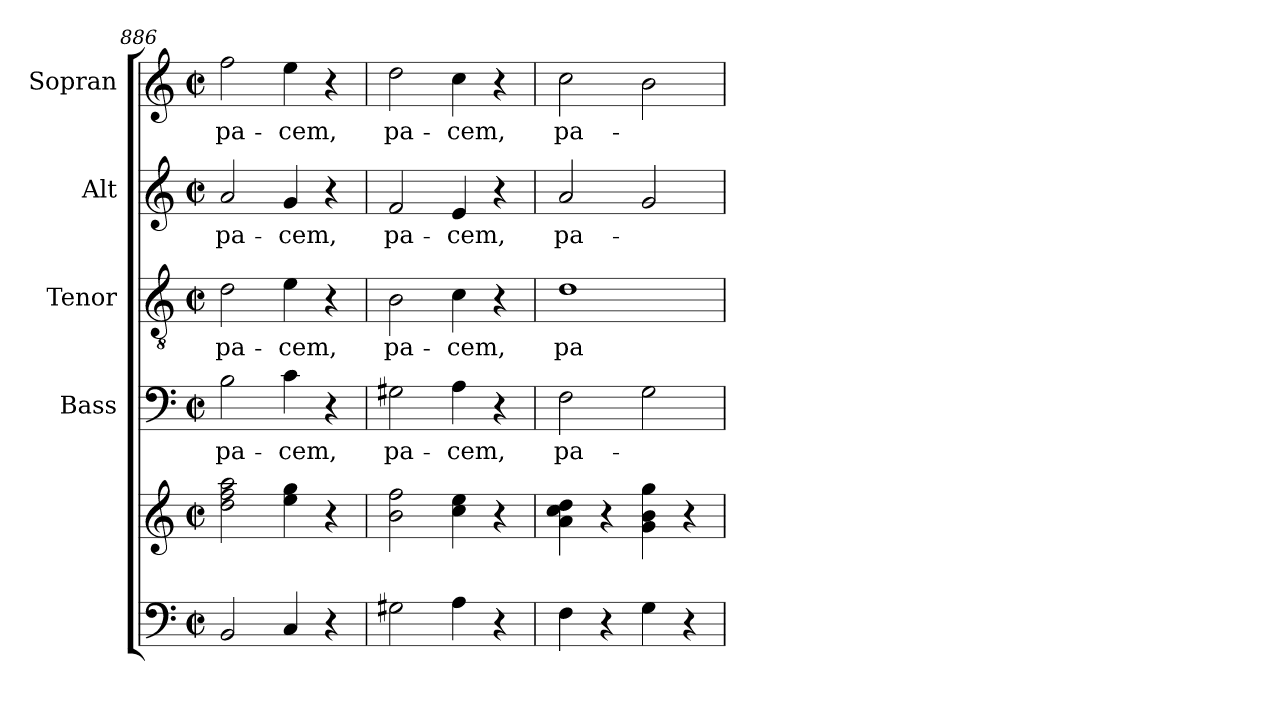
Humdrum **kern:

**kern	**kern	**kern	**text	**kern	**text	**kern	**text	**kern	**text
*part5	*part5	*part4	*part4	*part3	*part3	*part2	*part2	*part1	*part1
*staff6	*staff5	*staff4	*staff4	*staff3	*staff3	*staff2	*staff2	*staff1	*staff1
*	*	*I"Bass	*	*I"Tenor	*	*I"Alt	*	*I"Sopran	*
*	*	*I'B.	*	*I'T.	*	*I'A.	*	*I'S.	*
!!LO:LB:g=z
*clefF4	*clefG2	*clefF4	*	*clefGv2	*	*clefG2	*	*clefG2	*
*k[]	*k[]	*k[]	*	*k[]	*	*k[]	*	*k[]	*
*C:	*C:	*C:	*	*C:	*	*C:	*	*C:	*
*M2/2	*M2/2	*M2/2	*	*M2/2	*	*M2/2	*	*M2/2	*
*met(c|)	*met(c|)	*met(c|)	*	*met(c|)	*	*met(c|)	*	*met(c|)	*
=886	=886	=886	=886	=886	=886	=886	=886	=886	=886
!	!	!	!LO:LY:b	!	!LO:LY:b	!	!LO:LY:b	!	!LO:LY:b
2BB/	2dd\ 2ff\ 2aa\	2B\	pa-	2d\	pa-	2a/	pa-	2ff\	pa-
!	!	!	!LO:LY:b	!	!LO:LY:b	!	!LO:LY:b	!	!LO:LY:b
4C/	4ee\ 4gg\	4c\	-cem,	4e\	-cem,	4g/	-cem,	4ee\	-cem,
4r	4r	4r	.	4r	.	4r	.	4r	.
=887	=887	=887	=887	=887	=887	=887	=887	=887	=887
!	!	!	!LO:LY:b	!	!LO:LY:b	!	!LO:LY:b	!	!LO:LY:b
2G#X\	2b\ 2ff\	2G#X\	pa-	2B\	pa-	2f/	pa-	2dd\	pa-
!	!	!	!LO:LY:b	!	!LO:LY:b	!	!LO:LY:b	!	!LO:LY:b
4A\	4cc\ 4ee\	4A\	-cem,	4c\	-cem,	4e/	-cem,	4cc\	-cem,
4r	4r	4r	.	4r	.	4r	.	4r	.
=888	=888	=888	=888	=888	=888	=888	=888	=888	=888
!	!	!	!LO:LY:b	!	!LO:LY:b	!	!LO:LY:b	!	!LO:LY:b
4F\	4a\ 4cc\ 4dd\	2F\	pa-	1d	pa-	2a/	pa-	2cc\	pa-
4r	4r	.	.	.	.	.	.	.	.
4G\	4g\ 4b\ 4gg\	2G\	.	.	.	2g/	.	2b\	.
4r	4r	.	.	.	.	.	.	.	.
=	=	=	=	=	=	=	=	=	=
*-	*-	*-	*-	*-	*-	*-	*-	*-	*-
